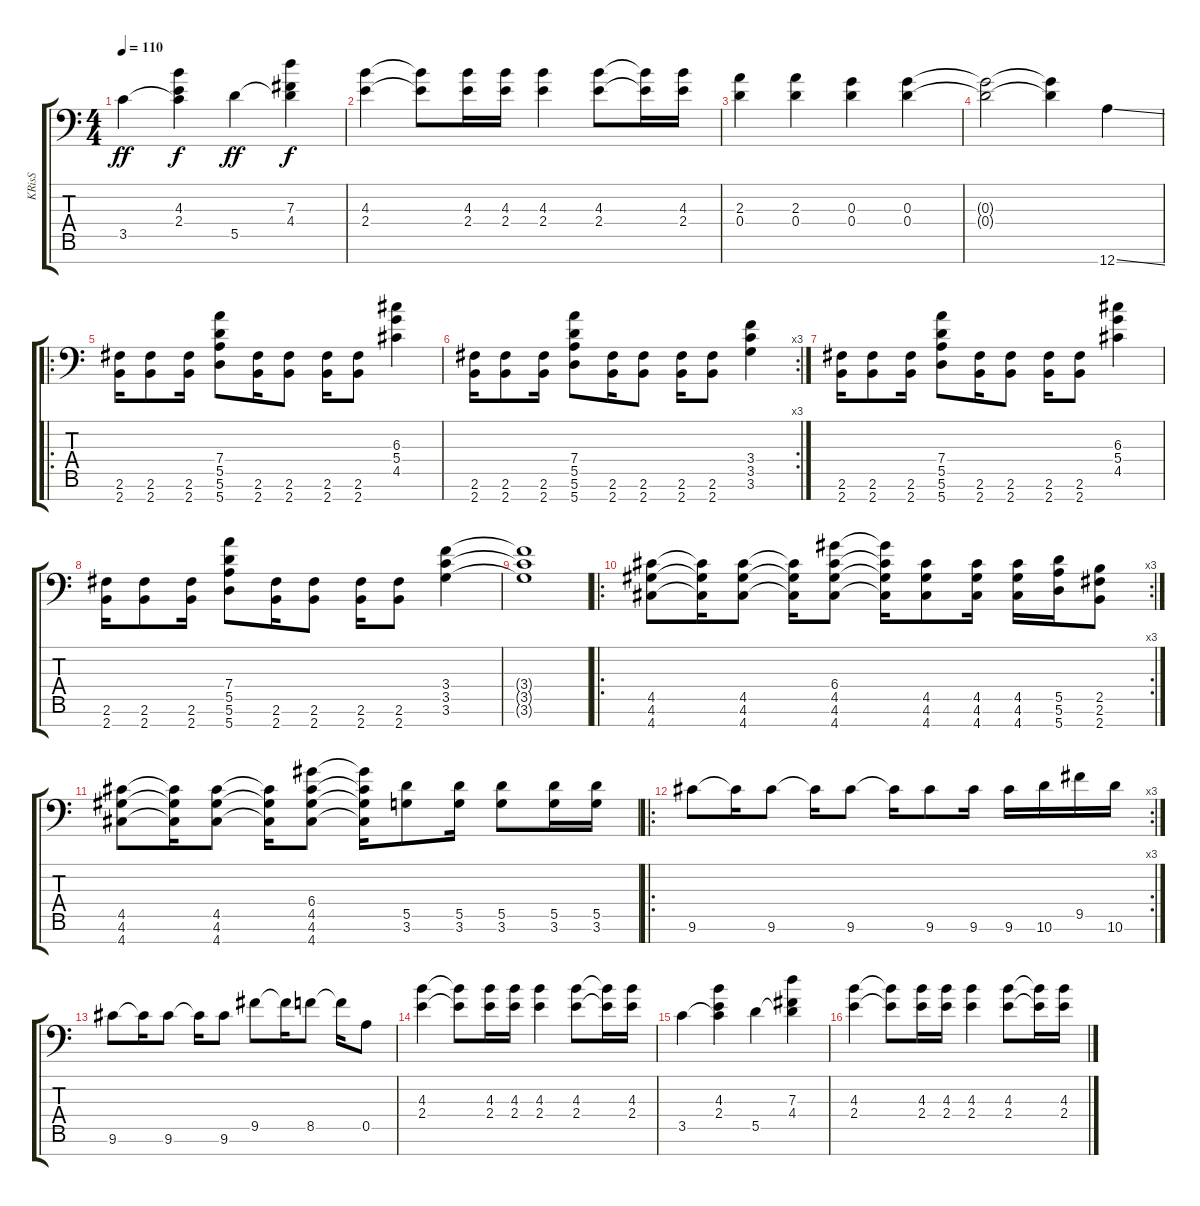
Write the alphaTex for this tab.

\track ("KRisS" "KRisS") {instrument distortionguitar}
\staff {score tabs}
\tuning (E4 B3 G3 D3 A2 E2 A1) {hide}
\ts (4 4)
\tempo 110
\clef f4
\ks c
3.5.4{dy ff} (4.3 2.4 3.5{t}).4{dy f} 5.5.4{dy ff} (7.3 4.4 5.5{t}).4{dy f} |
(4.3 2.4).4 (4.3{t} 2.4{t}).8 (4.3 2.4).16 (4.3 2.4).16 (4.3 2.4).4 (4.3 2.4).8 (4.3{t} 2.4{t}).16 (4.3 2.4).16 |
(2.3 0.4).4 (2.3 0.4).4 (0.3 0.4).4 (0.3 0.4).4 |
(0.3{t} 0.4{t}).2 (0.3{t} 0.4{t}).4 12.7{ss}.4 |
\ro
(2.6 2.7).16 (2.6 2.7).8 (2.6 2.7).16 (7.4 5.5 5.6 5.7).8 (2.6 2.7).16 (2.6 2.7).8 (2.6 2.7).16 (2.6 2.7).8 (6.3 5.4 4.5).4 |
\rc 3
(2.6 2.7).16 (2.6 2.7).8 (2.6 2.7).16 (7.4 5.5 5.6 5.7).8 (2.6 2.7).16 (2.6 2.7).8 (2.6 2.7).16 (2.6 2.7).8 (3.4 3.5 3.6).4 |
(2.6 2.7).16 (2.6 2.7).8 (2.6 2.7).16 (7.4 5.5 5.6 5.7).8 (2.6 2.7).16 (2.6 2.7).8 (2.6 2.7).16 (2.6 2.7).8 (6.3 5.4 4.5).4 |
(2.6 2.7).16 (2.6 2.7).8 (2.6 2.7).16 (7.4 5.5 5.6 5.7).8 (2.6 2.7).16 (2.6 2.7).8 (2.6 2.7).16 (2.6 2.7).8 (3.4 3.5 3.6).4 |
(3.4{t} 3.5{t} 3.6{t}).1 |
\ro
\rc 3
(4.5 4.6 4.7).8 (4.5{t} 4.6{t} 4.7{t}).16 (4.5 4.6 4.7).8 (4.5{t} 4.6{t} 4.7{t}).16 (6.4 4.5 4.6 4.7).8 (6.4{t} 4.5{t} 4.6{t} 4.7{t}).16 (4.5 4.6 4.7).8 (4.5 4.6 4.7).16 (4.5 4.6 4.7).16 (5.5 5.6 5.7).16 (2.5 2.6 2.7).8 |
(4.5 4.6 4.7).8 (4.5{t} 4.6{t} 4.7{t}).16 (4.5 4.6 4.7).8 (4.5{t} 4.6{t} 4.7{t}).16 (6.4 4.5 4.6 4.7).8 (6.4{t} 4.5{t} 4.6{t} 4.7{t}).16 (5.5 3.6).8 (5.5 3.6).16 (5.5 3.6).8 (5.5 3.6).16 (5.5 3.6).16 |
\ro
\rc 3
9.6.8 9.6{t}.16 9.6.8 9.6{t}.16 9.6.8 9.6{t}.16 9.6.8 9.6.16 9.6.16 10.6.16 9.5.16 10.6.16 |
9.6.8 9.6{t}.16 9.6.8 9.6{t}.16 9.6.8 9.5.8 9.5{t}.16 8.5.8 8.5{t}.16 0.5.8 |
(4.3 2.4).4 (4.3{t} 2.4{t}).8 (4.3 2.4).16 (4.3 2.4).16 (4.3 2.4).4 (4.3 2.4).8 (4.3{t} 2.4{t}).16 (4.3 2.4).16 |
3.5.4 (4.3 2.4 3.5{t}).4 5.5.4 (7.3 4.4 5.5{t}).4 |
(4.3 2.4).4 (4.3{t} 2.4{t}).8 (4.3 2.4).16 (4.3 2.4).16 (4.3 2.4).4 (4.3 2.4).8 (4.3{t} 2.4{t}).16 (4.3 2.4).16
